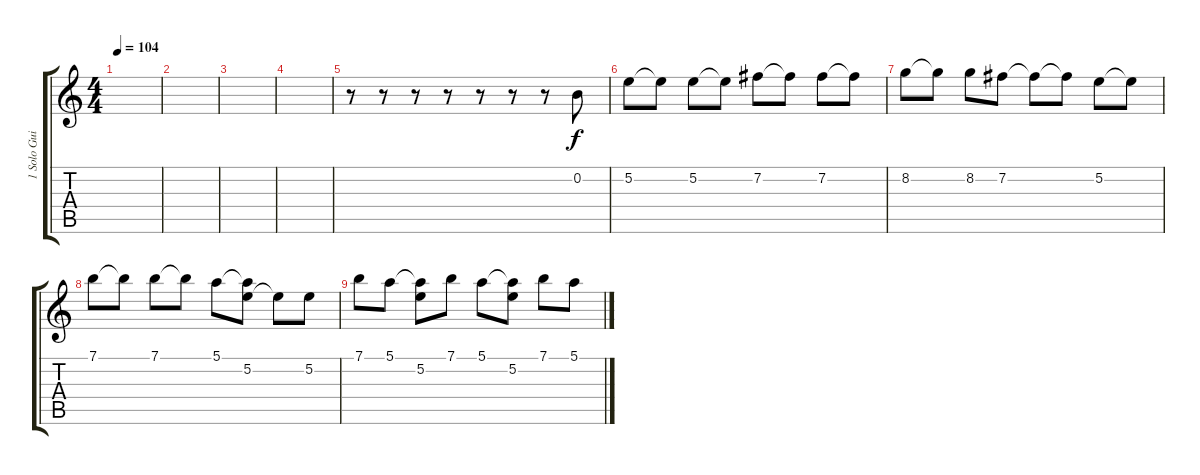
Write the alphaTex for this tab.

\track ("1 Solo Guitar (6)" "1 Solo Gui") {instrument acousticguitarsteel}
\staff {score tabs}
\tuning (E4 B3 G3 D3 A2 E2) {hide}
\ts (4 4)
\tempo 104
\clef g2
\ks c
|
|
|
|
r.8{volume 10} r.8 r.8 r.8 r.8 r.8 r.8 0.2.8 |
5.2.8 5.2{t}.8 5.2.8 5.2{t}.8 7.2.8 7.2{t}.8 7.2.8 7.2{t}.8 |
8.2.8 8.2{t}.8 8.2.8 7.2.8 7.2{t}.8 7.2{t}.8 5.2.8 5.2{t}.8 |
7.1.8 7.1{t}.8 7.1.8 7.1{t}.8 5.1.8 (5.1{t} 5.2).8 5.2{t}.8 5.2.8 |
7.1.8 5.1.8 (5.1{t} 5.2).8 7.1.8 5.1.8 (5.1{t} 5.2).8 7.1.8 5.1.8
